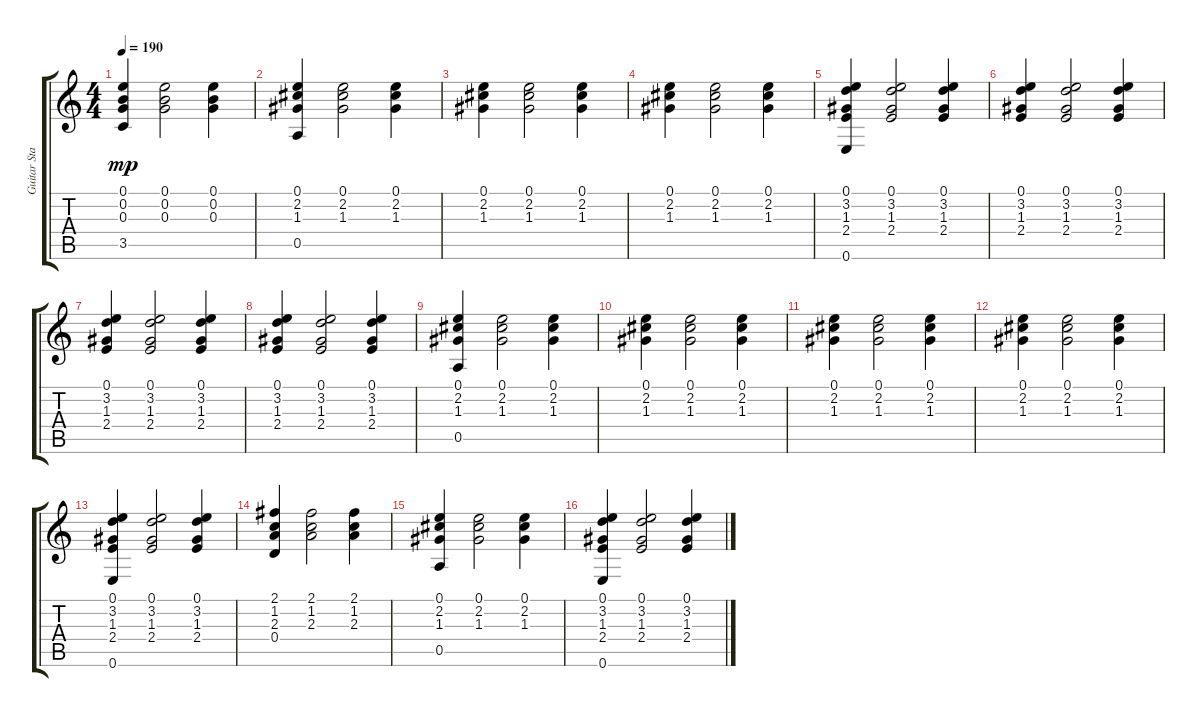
\track ("Guitar Standard" "Guitar Sta") {instrument acousticguitarnylon}
\staff {score tabs}
\tuning (E4 B3 G3 D3 A2 E2) {hide}
\ts (4 4)
\tempo 190
\clef g2
\ks c
(0.1 0.2 0.3 3.5).4{dy mp} (0.1 0.2 0.3).2 (0.1 0.2 0.3).4 |
(0.1 2.2 1.3 0.5).4 (0.1 2.2 1.3).2 (0.1 2.2 1.3).4 |
(0.1 2.2 1.3).4 (0.1 2.2 1.3).2 (0.1 2.2 1.3).4 |
(0.1 2.2 1.3).4 (0.1 2.2 1.3).2 (0.1 2.2 1.3).4 |
(0.1 3.2 1.3 2.4 0.6).4 (0.1 3.2 1.3 2.4).2 (0.1 3.2 1.3 2.4).4 |
(0.1 3.2 1.3 2.4).4 (0.1 3.2 1.3 2.4).2 (0.1 3.2 1.3 2.4).4 |
(0.1 3.2 1.3 2.4).4 (0.1 3.2 1.3 2.4).2 (0.1 3.2 1.3 2.4).4 |
(0.1 3.2 1.3 2.4).4 (0.1 3.2 1.3 2.4).2 (0.1 3.2 1.3 2.4).4 |
(0.1 2.2 1.3 0.5).4 (0.1 2.2 1.3).2 (0.1 2.2 1.3).4 |
(0.1 2.2 1.3).4 (0.1 2.2 1.3).2 (0.1 2.2 1.3).4 |
(0.1 2.2 1.3).4 (0.1 2.2 1.3).2 (0.1 2.2 1.3).4 |
(0.1 2.2 1.3).4 (0.1 2.2 1.3).2 (0.1 2.2 1.3).4 |
(0.1 3.2 1.3 2.4 0.6).4 (0.1 3.2 1.3 2.4).2 (0.1 3.2 1.3 2.4).4 |
(2.1 1.2 2.3 0.4).4 (2.1 1.2 2.3).2 (2.1 1.2 2.3).4 |
(0.1 2.2 1.3 0.5).4 (0.1 2.2 1.3).2 (0.1 2.2 1.3).4 |
(0.1 3.2 1.3 2.4 0.6).4 (0.1 3.2 1.3 2.4).2 (0.1 3.2 1.3 2.4).4
